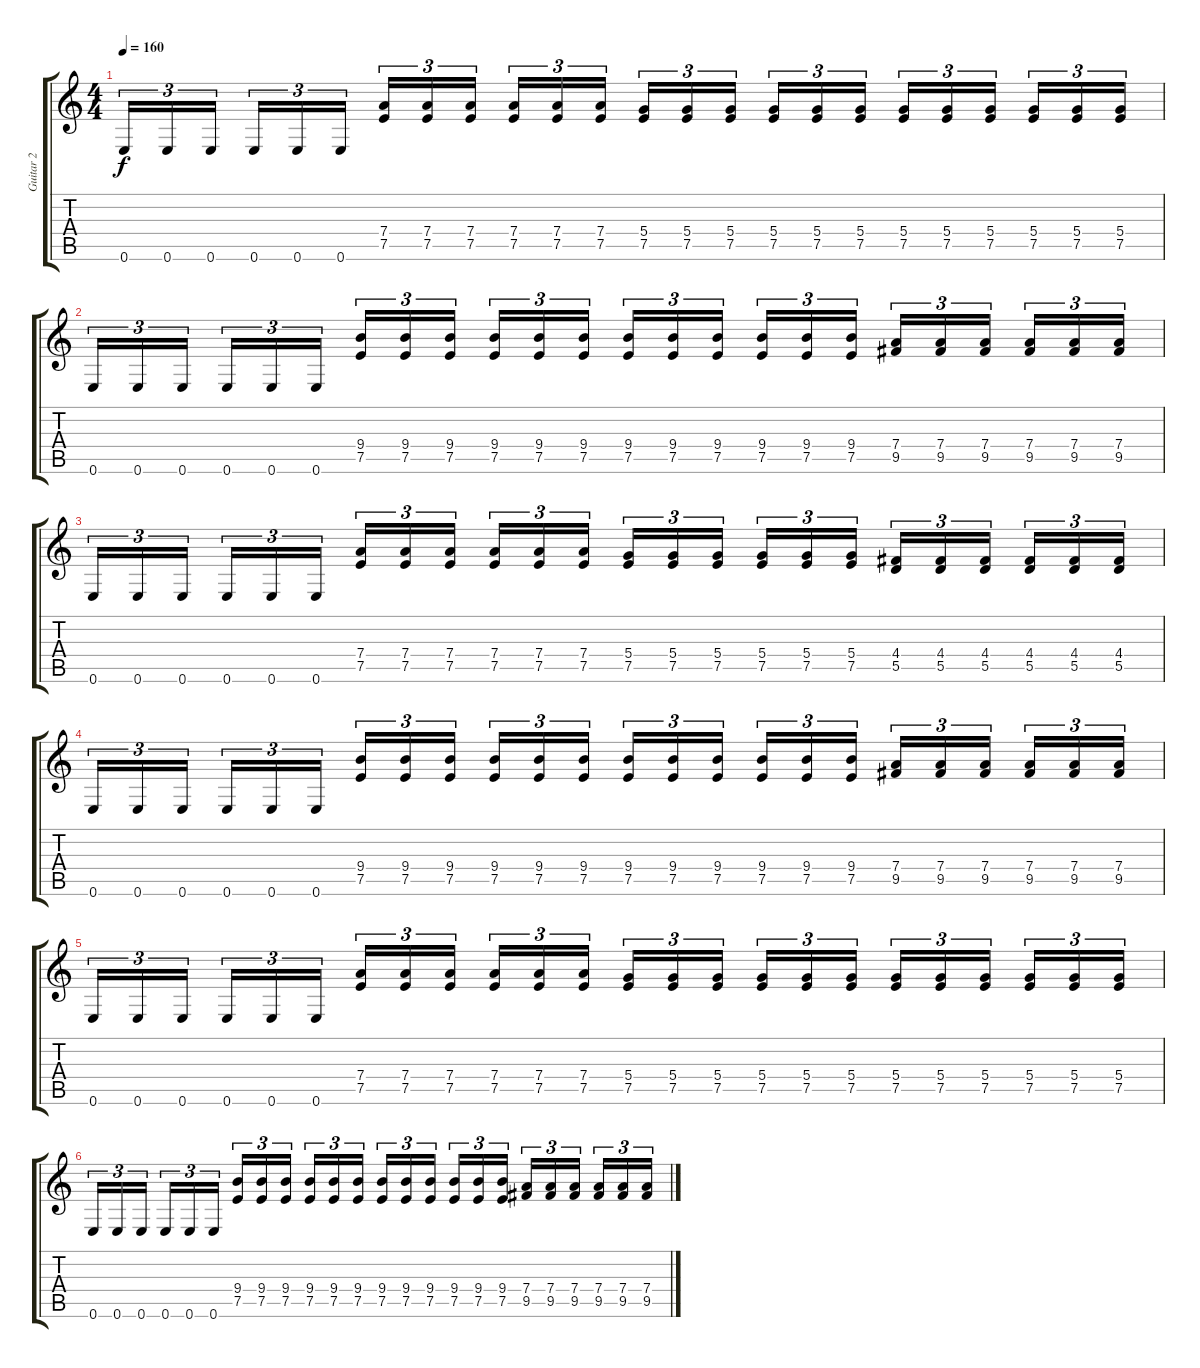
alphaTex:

\track ("Guitar 2" "Guitar 2") {instrument distortionguitar}
\staff {score tabs}
\tuning (E4 B3 G3 D3 A2 E2) {hide}
\ts (4 4)
\tempo 160
\clef g2
\ks c
0.6.16{tu (3 2) dy f} 0.6.16{tu (3 2)} 0.6.16{tu (3 2)} 0.6.16{tu (3 2)} 0.6.16{tu (3 2)} 0.6.16{tu (3 2)} (7.4 7.5).16{tu (3 2)} (7.4 7.5).16{tu (3 2)} (7.4 7.5).16{tu (3 2)} (7.4 7.5).16{tu (3 2)} (7.4 7.5).16{tu (3 2)} (7.4 7.5).16{tu (3 2)} (5.4 7.5).16{tu (3 2)} (5.4 7.5).16{tu (3 2)} (5.4 7.5).16{tu (3 2)} (5.4 7.5).16{tu (3 2)} (5.4 7.5).16{tu (3 2)} (5.4 7.5).16{tu (3 2)} (5.4 7.5).16{tu (3 2)} (5.4 7.5).16{tu (3 2)} (5.4 7.5).16{tu (3 2)} (5.4 7.5).16{tu (3 2)} (5.4 7.5).16{tu (3 2)} (5.4 7.5).16{tu (3 2)} |
0.6.16{tu (3 2)} 0.6.16{tu (3 2)} 0.6.16{tu (3 2)} 0.6.16{tu (3 2)} 0.6.16{tu (3 2)} 0.6.16{tu (3 2)} (9.4 7.5).16{tu (3 2)} (9.4 7.5).16{tu (3 2)} (9.4 7.5).16{tu (3 2)} (9.4 7.5).16{tu (3 2)} (9.4 7.5).16{tu (3 2)} (9.4 7.5).16{tu (3 2)} (9.4 7.5).16{tu (3 2)} (9.4 7.5).16{tu (3 2)} (9.4 7.5).16{tu (3 2)} (9.4 7.5).16{tu (3 2)} (9.4 7.5).16{tu (3 2)} (9.4 7.5).16{tu (3 2)} (7.4 9.5).16{tu (3 2)} (7.4 9.5).16{tu (3 2)} (7.4 9.5).16{tu (3 2)} (7.4 9.5).16{tu (3 2)} (7.4 9.5).16{tu (3 2)} (7.4 9.5).16{tu (3 2)} |
0.6.16{tu (3 2)} 0.6.16{tu (3 2)} 0.6.16{tu (3 2)} 0.6.16{tu (3 2)} 0.6.16{tu (3 2)} 0.6.16{tu (3 2)} (7.4 7.5).16{tu (3 2)} (7.4 7.5).16{tu (3 2)} (7.4 7.5).16{tu (3 2)} (7.4 7.5).16{tu (3 2)} (7.4 7.5).16{tu (3 2)} (7.4 7.5).16{tu (3 2)} (5.4 7.5).16{tu (3 2)} (5.4 7.5).16{tu (3 2)} (5.4 7.5).16{tu (3 2)} (5.4 7.5).16{tu (3 2)} (5.4 7.5).16{tu (3 2)} (5.4 7.5).16{tu (3 2)} (4.4 5.5).16{tu (3 2)} (4.4 5.5).16{tu (3 2)} (4.4 5.5).16{tu (3 2)} (4.4 5.5).16{tu (3 2)} (4.4 5.5).16{tu (3 2)} (4.4 5.5).16{tu (3 2)} |
0.6.16{tu (3 2)} 0.6.16{tu (3 2)} 0.6.16{tu (3 2)} 0.6.16{tu (3 2)} 0.6.16{tu (3 2)} 0.6.16{tu (3 2)} (9.4 7.5).16{tu (3 2)} (9.4 7.5).16{tu (3 2)} (9.4 7.5).16{tu (3 2)} (9.4 7.5).16{tu (3 2)} (9.4 7.5).16{tu (3 2)} (9.4 7.5).16{tu (3 2)} (9.4 7.5).16{tu (3 2)} (9.4 7.5).16{tu (3 2)} (9.4 7.5).16{tu (3 2)} (9.4 7.5).16{tu (3 2)} (9.4 7.5).16{tu (3 2)} (9.4 7.5).16{tu (3 2)} (7.4 9.5).16{tu (3 2)} (7.4 9.5).16{tu (3 2)} (7.4 9.5).16{tu (3 2)} (7.4 9.5).16{tu (3 2)} (7.4 9.5).16{tu (3 2)} (7.4 9.5).16{tu (3 2)} |
0.6.16{tu (3 2)} 0.6.16{tu (3 2)} 0.6.16{tu (3 2)} 0.6.16{tu (3 2)} 0.6.16{tu (3 2)} 0.6.16{tu (3 2)} (7.4 7.5).16{tu (3 2)} (7.4 7.5).16{tu (3 2)} (7.4 7.5).16{tu (3 2)} (7.4 7.5).16{tu (3 2)} (7.4 7.5).16{tu (3 2)} (7.4 7.5).16{tu (3 2)} (5.4 7.5).16{tu (3 2)} (5.4 7.5).16{tu (3 2)} (5.4 7.5).16{tu (3 2)} (5.4 7.5).16{tu (3 2)} (5.4 7.5).16{tu (3 2)} (5.4 7.5).16{tu (3 2)} (5.4 7.5).16{tu (3 2)} (5.4 7.5).16{tu (3 2)} (5.4 7.5).16{tu (3 2)} (5.4 7.5).16{tu (3 2)} (5.4 7.5).16{tu (3 2)} (5.4 7.5).16{tu (3 2)} |
0.6.16{tu (3 2)} 0.6.16{tu (3 2)} 0.6.16{tu (3 2)} 0.6.16{tu (3 2)} 0.6.16{tu (3 2)} 0.6.16{tu (3 2)} (9.4 7.5).16{tu (3 2)} (9.4 7.5).16{tu (3 2)} (9.4 7.5).16{tu (3 2)} (9.4 7.5).16{tu (3 2)} (9.4 7.5).16{tu (3 2)} (9.4 7.5).16{tu (3 2)} (9.4 7.5).16{tu (3 2)} (9.4 7.5).16{tu (3 2)} (9.4 7.5).16{tu (3 2)} (9.4 7.5).16{tu (3 2)} (9.4 7.5).16{tu (3 2)} (9.4 7.5).16{tu (3 2)} (7.4 9.5).16{tu (3 2)} (7.4 9.5).16{tu (3 2)} (7.4 9.5).16{tu (3 2)} (7.4 9.5).16{tu (3 2)} (7.4 9.5).16{tu (3 2)} (7.4 9.5).16{tu (3 2)}
